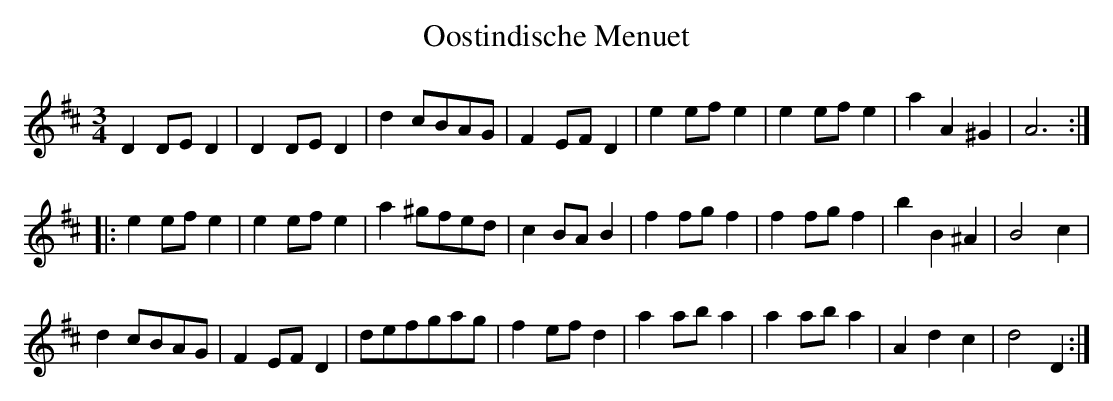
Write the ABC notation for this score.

X:1
T:Oostindische Menuet
M:3/4
K:Dmaj
D2DED2|D2DED2|d2cBAG|F2EFD2|e2efe2|e2efe2|a2A2^G2|A6:|
|:e2efe2|e2efe2|a2^gfed|c2BAB2|f2fgf2|f2fgf2|b2B2^A2|B4c2|
d2cBAG|F2EFD2|defgag|f2efd2|a2aba2|a2aba2|A2d2c2|d4D2:|
